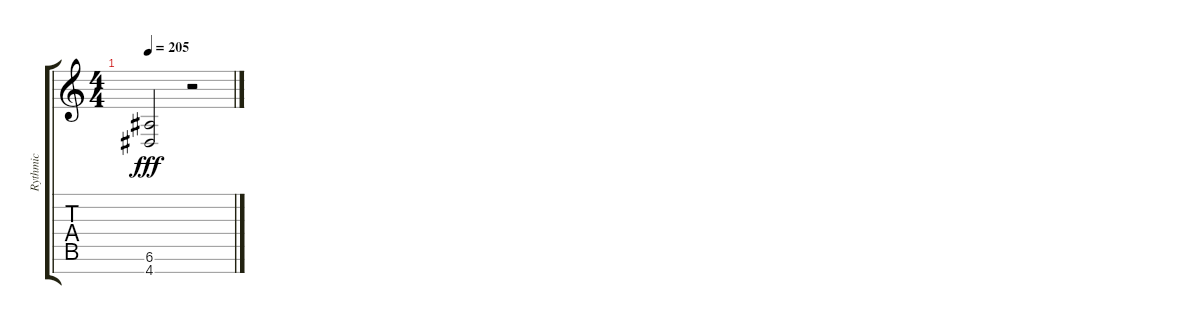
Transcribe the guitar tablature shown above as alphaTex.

\track ("Rythmic" "Rythmic") {instrument overdrivenguitar}
\staff {score tabs}
\tuning (E4 B3 G3 D3 A2 E2 B1) {hide}
\ts (4 4)
\tempo 205
\clef g2
\ks c
(6.6 4.7).2{dy fff} r.2{txt ""}
